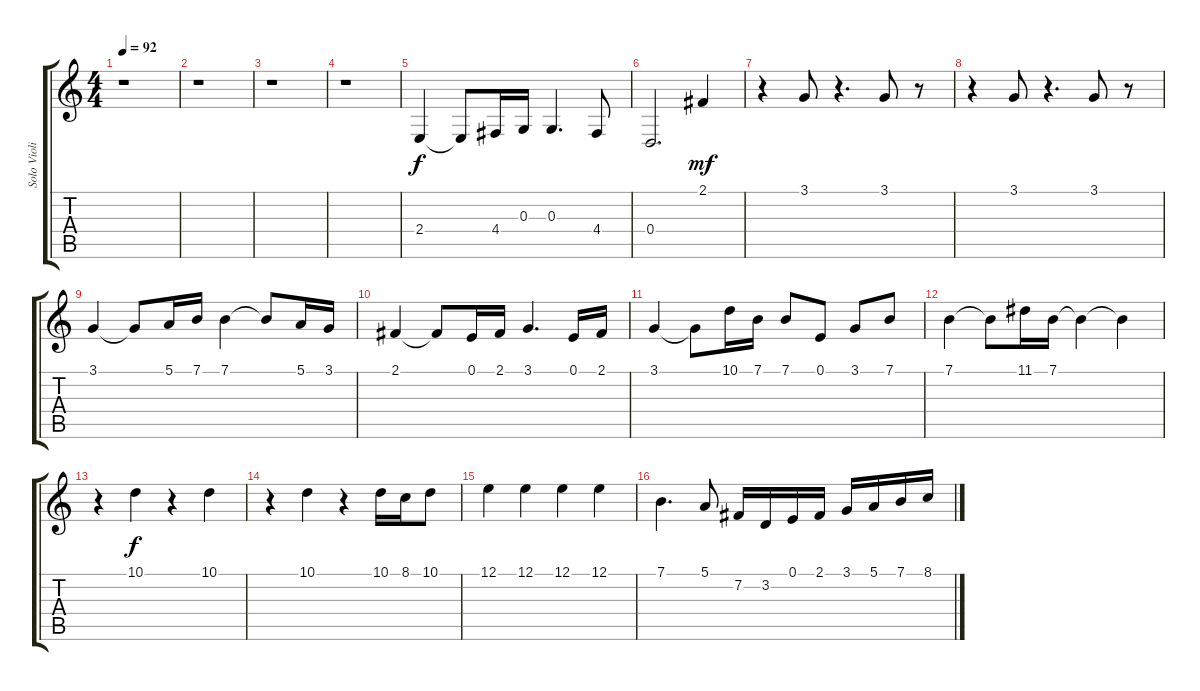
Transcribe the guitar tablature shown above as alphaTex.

\track ("Solo Violin" "Solo Violi") {instrument violin}
\staff {score tabs}
\tuning (E4 B3 G3 D3 A2 E2) {hide}
\ts (4 4)
\tempo 92
\clef g2
\ks c
r.1{dy p} |
r.1 |
r.1 |
r.1 |
2.4.4{dy f} 2.4{t}.8 4.4.16 0.3.16 0.3.4{d} 4.4.8 |
0.4.2{d} 2.1.4{dy mf} |
r.4 3.1.8 r.4{d} 3.1.8 r.8 |
r.4 3.1.8 r.4{d} 3.1.8 r.8 |
3.1.4 3.1{t}.8 5.1.16 7.1.16 7.1.4 7.1{t}.8 5.1.16 3.1.16 |
2.1.4 2.1{t}.8 0.1.16 2.1.16 3.1.4{d} 0.1.16 2.1.16 |
3.1.4 3.1{t}.8 10.1.16 7.1.16 7.1.8 0.1.8 3.1.8 7.1.8 |
7.1.4 7.1{t}.8 11.1.16 7.1.16 7.1{t}.4 7.1{t}.4 |
r.4 10.1.4{dy f} r.4 10.1.4 |
r.4 10.1.4 r.4 10.1.16 8.1.16 10.1.8 |
12.1.4 12.1.4 12.1.4 12.1.4 |
7.1.4{d} 5.1.8 7.2.16 3.2.16 0.1.16 2.1.16 3.1.16 5.1.16 7.1.16 8.1.16
